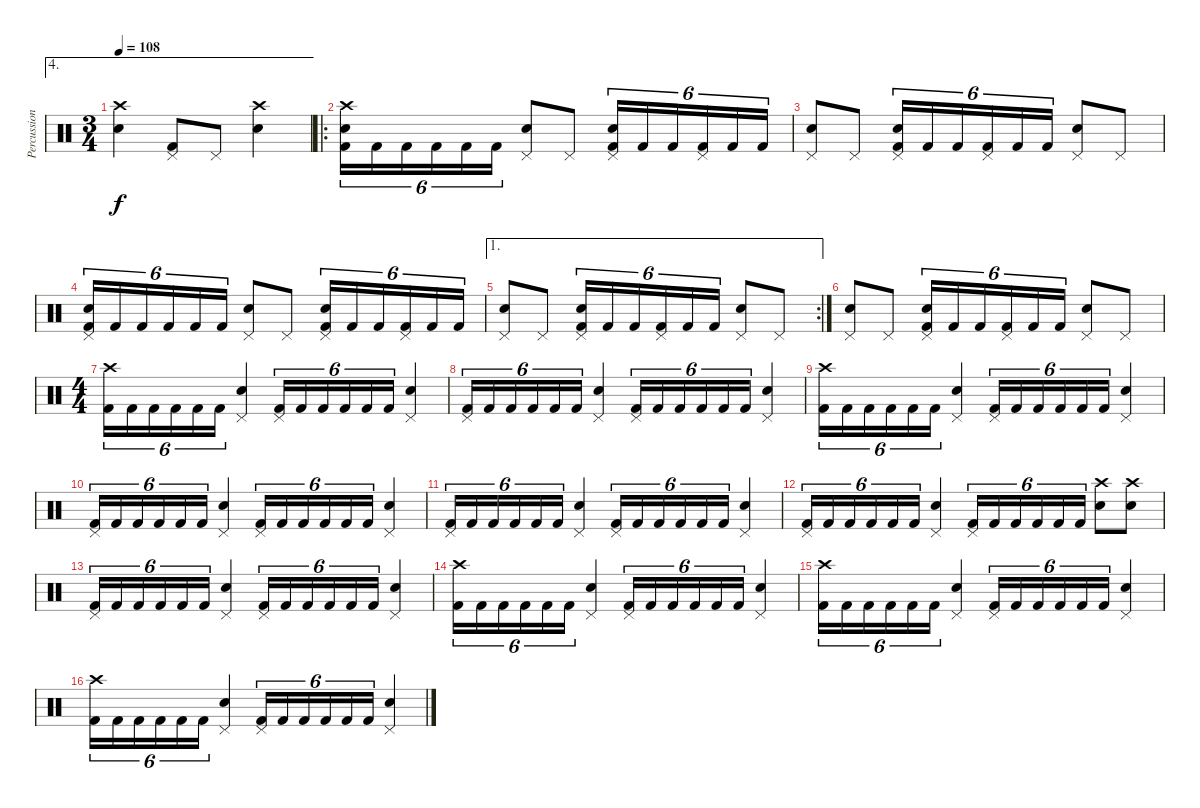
\track ("Percussions" "Percussion") {instrument percussion}
\staff {score}
\articulation defaults
\ae 4
\ts (3 4)
\tempo 108
\clef neutral
\ks c
("Crash high (hit)" "Electric Snare (hit)").4{dy f} ("Pedal Hi-Hat (hit)" "Kick (hit) 2").8 "Pedal Hi-Hat (hit)".8 ("Crash high (hit)" "Electric Snare (hit)").4 |
\ro
("Crash high (hit)" "Electric Snare (hit)" "Kick (hit) 2").16{tu (6 4)} "Kick (hit) 2".16{tu (6 4)} "Kick (hit) 2".16{tu (6 4)} "Kick (hit) 2".16{tu (6 4)} "Kick (hit) 2".16{tu (6 4)} "Kick (hit) 2".16{tu (6 4)} ("Pedal Hi-Hat (hit)" "Electric Snare (hit)").8 "Pedal Hi-Hat (hit)".8 ("Pedal Hi-Hat (hit)" "Electric Snare (hit)" "Kick (hit) 2").16{tu (6 4)} "Kick (hit) 2".16{tu (6 4)} "Kick (hit) 2".16{tu (6 4)} ("Pedal Hi-Hat (hit)" "Kick (hit) 2").16{tu (6 4)} "Kick (hit) 2".16{tu (6 4)} "Kick (hit) 2".16{tu (6 4)} |
("Pedal Hi-Hat (hit)" "Electric Snare (hit)").8 "Pedal Hi-Hat (hit)".8 ("Pedal Hi-Hat (hit)" "Electric Snare (hit)" "Kick (hit) 2").16{tu (6 4)} "Kick (hit) 2".16{tu (6 4)} "Kick (hit) 2".16{tu (6 4)} ("Pedal Hi-Hat (hit)" "Kick (hit) 2").16{tu (6 4)} "Kick (hit) 2".16{tu (6 4)} "Kick (hit) 2".16{tu (6 4)} ("Pedal Hi-Hat (hit)" "Electric Snare (hit)").8 "Pedal Hi-Hat (hit)".8 |
("Pedal Hi-Hat (hit)" "Electric Snare (hit)" "Kick (hit) 2").16{tu (6 4)} "Kick (hit) 2".16{tu (6 4)} "Kick (hit) 2".16{tu (6 4)} "Kick (hit) 2".16{tu (6 4)} "Kick (hit) 2".16{tu (6 4)} "Kick (hit) 2".16{tu (6 4)} ("Pedal Hi-Hat (hit)" "Electric Snare (hit)").8 "Pedal Hi-Hat (hit)".8 ("Pedal Hi-Hat (hit)" "Electric Snare (hit)" "Kick (hit) 2").16{tu (6 4)} "Kick (hit) 2".16{tu (6 4)} "Kick (hit) 2".16{tu (6 4)} ("Pedal Hi-Hat (hit)" "Kick (hit) 2").16{tu (6 4)} "Kick (hit) 2".16{tu (6 4)} "Kick (hit) 2".16{tu (6 4)} |
\ae 1
\rc 2
("Pedal Hi-Hat (hit)" "Electric Snare (hit)").8 "Pedal Hi-Hat (hit)".8 ("Pedal Hi-Hat (hit)" "Electric Snare (hit)" "Kick (hit) 2").16{tu (6 4)} "Kick (hit) 2".16{tu (6 4)} "Kick (hit) 2".16{tu (6 4)} ("Pedal Hi-Hat (hit)" "Kick (hit) 2").16{tu (6 4)} "Kick (hit) 2".16{tu (6 4)} "Kick (hit) 2".16{tu (6 4)} ("Pedal Hi-Hat (hit)" "Electric Snare (hit)").8 "Pedal Hi-Hat (hit)".8 |
("Pedal Hi-Hat (hit)" "Electric Snare (hit)").8 "Pedal Hi-Hat (hit)".8 ("Pedal Hi-Hat (hit)" "Electric Snare (hit)" "Kick (hit) 2").16{tu (6 4)} "Kick (hit) 2".16{tu (6 4)} "Kick (hit) 2".16{tu (6 4)} ("Pedal Hi-Hat (hit)" "Kick (hit) 2").16{tu (6 4)} "Kick (hit) 2".16{tu (6 4)} "Kick (hit) 2".16{tu (6 4)} ("Pedal Hi-Hat (hit)" "Electric Snare (hit)").8 "Pedal Hi-Hat (hit)".8 |
\ts (4 4)
("Crash high (hit)" "Kick (hit) 2").16{tu (6 4)} "Kick (hit) 2".16{tu (6 4)} "Kick (hit) 2".16{tu (6 4)} "Kick (hit) 2".16{tu (6 4)} "Kick (hit) 2".16{tu (6 4)} "Kick (hit) 2".16{tu (6 4)} ("Pedal Hi-Hat (hit)" "Electric Snare (hit)").4 ("Pedal Hi-Hat (hit)" "Kick (hit) 2").16{tu (6 4)} "Kick (hit) 2".16{tu (6 4)} "Kick (hit) 2".16{tu (6 4)} "Kick (hit) 2".16{tu (6 4)} "Kick (hit) 2".16{tu (6 4)} "Kick (hit) 2".16{tu (6 4)} ("Pedal Hi-Hat (hit)" "Electric Snare (hit)").4 |
("Pedal Hi-Hat (hit)" "Kick (hit) 2").16{tu (6 4)} "Kick (hit) 2".16{tu (6 4)} "Kick (hit) 2".16{tu (6 4)} "Kick (hit) 2".16{tu (6 4)} "Kick (hit) 2".16{tu (6 4)} "Kick (hit) 2".16{tu (6 4)} ("Pedal Hi-Hat (hit)" "Electric Snare (hit)").4 ("Pedal Hi-Hat (hit)" "Kick (hit) 2").16{tu (6 4)} "Kick (hit) 2".16{tu (6 4)} "Kick (hit) 2".16{tu (6 4)} "Kick (hit) 2".16{tu (6 4)} "Kick (hit) 2".16{tu (6 4)} "Kick (hit) 2".16{tu (6 4)} ("Pedal Hi-Hat (hit)" "Electric Snare (hit)").4 |
("Crash high (hit)" "Kick (hit) 2").16{tu (6 4)} "Kick (hit) 2".16{tu (6 4)} "Kick (hit) 2".16{tu (6 4)} "Kick (hit) 2".16{tu (6 4)} "Kick (hit) 2".16{tu (6 4)} "Kick (hit) 2".16{tu (6 4)} ("Pedal Hi-Hat (hit)" "Electric Snare (hit)").4 ("Pedal Hi-Hat (hit)" "Kick (hit) 2").16{tu (6 4)} "Kick (hit) 2".16{tu (6 4)} "Kick (hit) 2".16{tu (6 4)} "Kick (hit) 2".16{tu (6 4)} "Kick (hit) 2".16{tu (6 4)} "Kick (hit) 2".16{tu (6 4)} ("Pedal Hi-Hat (hit)" "Electric Snare (hit)").4 |
("Pedal Hi-Hat (hit)" "Kick (hit) 2").16{tu (6 4)} "Kick (hit) 2".16{tu (6 4)} "Kick (hit) 2".16{tu (6 4)} "Kick (hit) 2".16{tu (6 4)} "Kick (hit) 2".16{tu (6 4)} "Kick (hit) 2".16{tu (6 4)} ("Pedal Hi-Hat (hit)" "Electric Snare (hit)").4 ("Pedal Hi-Hat (hit)" "Kick (hit) 2").16{tu (6 4)} "Kick (hit) 2".16{tu (6 4)} "Kick (hit) 2".16{tu (6 4)} "Kick (hit) 2".16{tu (6 4)} "Kick (hit) 2".16{tu (6 4)} "Kick (hit) 2".16{tu (6 4)} ("Pedal Hi-Hat (hit)" "Electric Snare (hit)").4 |
("Pedal Hi-Hat (hit)" "Kick (hit) 2").16{tu (6 4)} "Kick (hit) 2".16{tu (6 4)} "Kick (hit) 2".16{tu (6 4)} "Kick (hit) 2".16{tu (6 4)} "Kick (hit) 2".16{tu (6 4)} "Kick (hit) 2".16{tu (6 4)} ("Pedal Hi-Hat (hit)" "Electric Snare (hit)").4 ("Pedal Hi-Hat (hit)" "Kick (hit) 2").16{tu (6 4)} "Kick (hit) 2".16{tu (6 4)} "Kick (hit) 2".16{tu (6 4)} "Kick (hit) 2".16{tu (6 4)} "Kick (hit) 2".16{tu (6 4)} "Kick (hit) 2".16{tu (6 4)} ("Pedal Hi-Hat (hit)" "Electric Snare (hit)").4 |
("Pedal Hi-Hat (hit)" "Kick (hit) 2").16{tu (6 4)} "Kick (hit) 2".16{tu (6 4)} "Kick (hit) 2".16{tu (6 4)} "Kick (hit) 2".16{tu (6 4)} "Kick (hit) 2".16{tu (6 4)} "Kick (hit) 2".16{tu (6 4)} ("Pedal Hi-Hat (hit)" "Electric Snare (hit)").4 ("Pedal Hi-Hat (hit)" "Kick (hit) 2").16{tu (6 4)} "Kick (hit) 2".16{tu (6 4)} "Kick (hit) 2".16{tu (6 4)} "Kick (hit) 2".16{tu (6 4)} "Kick (hit) 2".16{tu (6 4)} "Kick (hit) 2".16{tu (6 4)} ("Crash high (hit)" "Electric Snare (hit)").8 ("Crash high (hit)" "Electric Snare (hit)").8 |
("Pedal Hi-Hat (hit)" "Kick (hit) 2").16{tu (6 4)} "Kick (hit) 2".16{tu (6 4)} "Kick (hit) 2".16{tu (6 4)} "Kick (hit) 2".16{tu (6 4)} "Kick (hit) 2".16{tu (6 4)} "Kick (hit) 2".16{tu (6 4)} ("Pedal Hi-Hat (hit)" "Electric Snare (hit)").4 ("Pedal Hi-Hat (hit)" "Kick (hit) 2").16{tu (6 4)} "Kick (hit) 2".16{tu (6 4)} "Kick (hit) 2".16{tu (6 4)} "Kick (hit) 2".16{tu (6 4)} "Kick (hit) 2".16{tu (6 4)} "Kick (hit) 2".16{tu (6 4)} ("Pedal Hi-Hat (hit)" "Electric Snare (hit)").4 |
("Crash high (hit)" "Kick (hit) 2").16{tu (6 4)} "Kick (hit) 2".16{tu (6 4)} "Kick (hit) 2".16{tu (6 4)} "Kick (hit) 2".16{tu (6 4)} "Kick (hit) 2".16{tu (6 4)} "Kick (hit) 2".16{tu (6 4)} ("Pedal Hi-Hat (hit)" "Electric Snare (hit)").4 ("Pedal Hi-Hat (hit)" "Kick (hit) 2").16{tu (6 4)} "Kick (hit) 2".16{tu (6 4)} "Kick (hit) 2".16{tu (6 4)} "Kick (hit) 2".16{tu (6 4)} "Kick (hit) 2".16{tu (6 4)} "Kick (hit) 2".16{tu (6 4)} ("Pedal Hi-Hat (hit)" "Electric Snare (hit)").4 |
("Crash high (hit)" "Kick (hit) 2").16{tu (6 4)} "Kick (hit) 2".16{tu (6 4)} "Kick (hit) 2".16{tu (6 4)} "Kick (hit) 2".16{tu (6 4)} "Kick (hit) 2".16{tu (6 4)} "Kick (hit) 2".16{tu (6 4)} ("Pedal Hi-Hat (hit)" "Electric Snare (hit)").4 ("Pedal Hi-Hat (hit)" "Kick (hit) 2").16{tu (6 4)} "Kick (hit) 2".16{tu (6 4)} "Kick (hit) 2".16{tu (6 4)} "Kick (hit) 2".16{tu (6 4)} "Kick (hit) 2".16{tu (6 4)} "Kick (hit) 2".16{tu (6 4)} ("Pedal Hi-Hat (hit)" "Electric Snare (hit)").4 |
("Crash high (hit)" "Kick (hit) 2").16{tu (6 4)} "Kick (hit) 2".16{tu (6 4)} "Kick (hit) 2".16{tu (6 4)} "Kick (hit) 2".16{tu (6 4)} "Kick (hit) 2".16{tu (6 4)} "Kick (hit) 2".16{tu (6 4)} ("Pedal Hi-Hat (hit)" "Electric Snare (hit)").4 ("Pedal Hi-Hat (hit)" "Kick (hit) 2").16{tu (6 4)} "Kick (hit) 2".16{tu (6 4)} "Kick (hit) 2".16{tu (6 4)} "Kick (hit) 2".16{tu (6 4)} "Kick (hit) 2".16{tu (6 4)} "Kick (hit) 2".16{tu (6 4)} ("Pedal Hi-Hat (hit)" "Electric Snare (hit)").4
